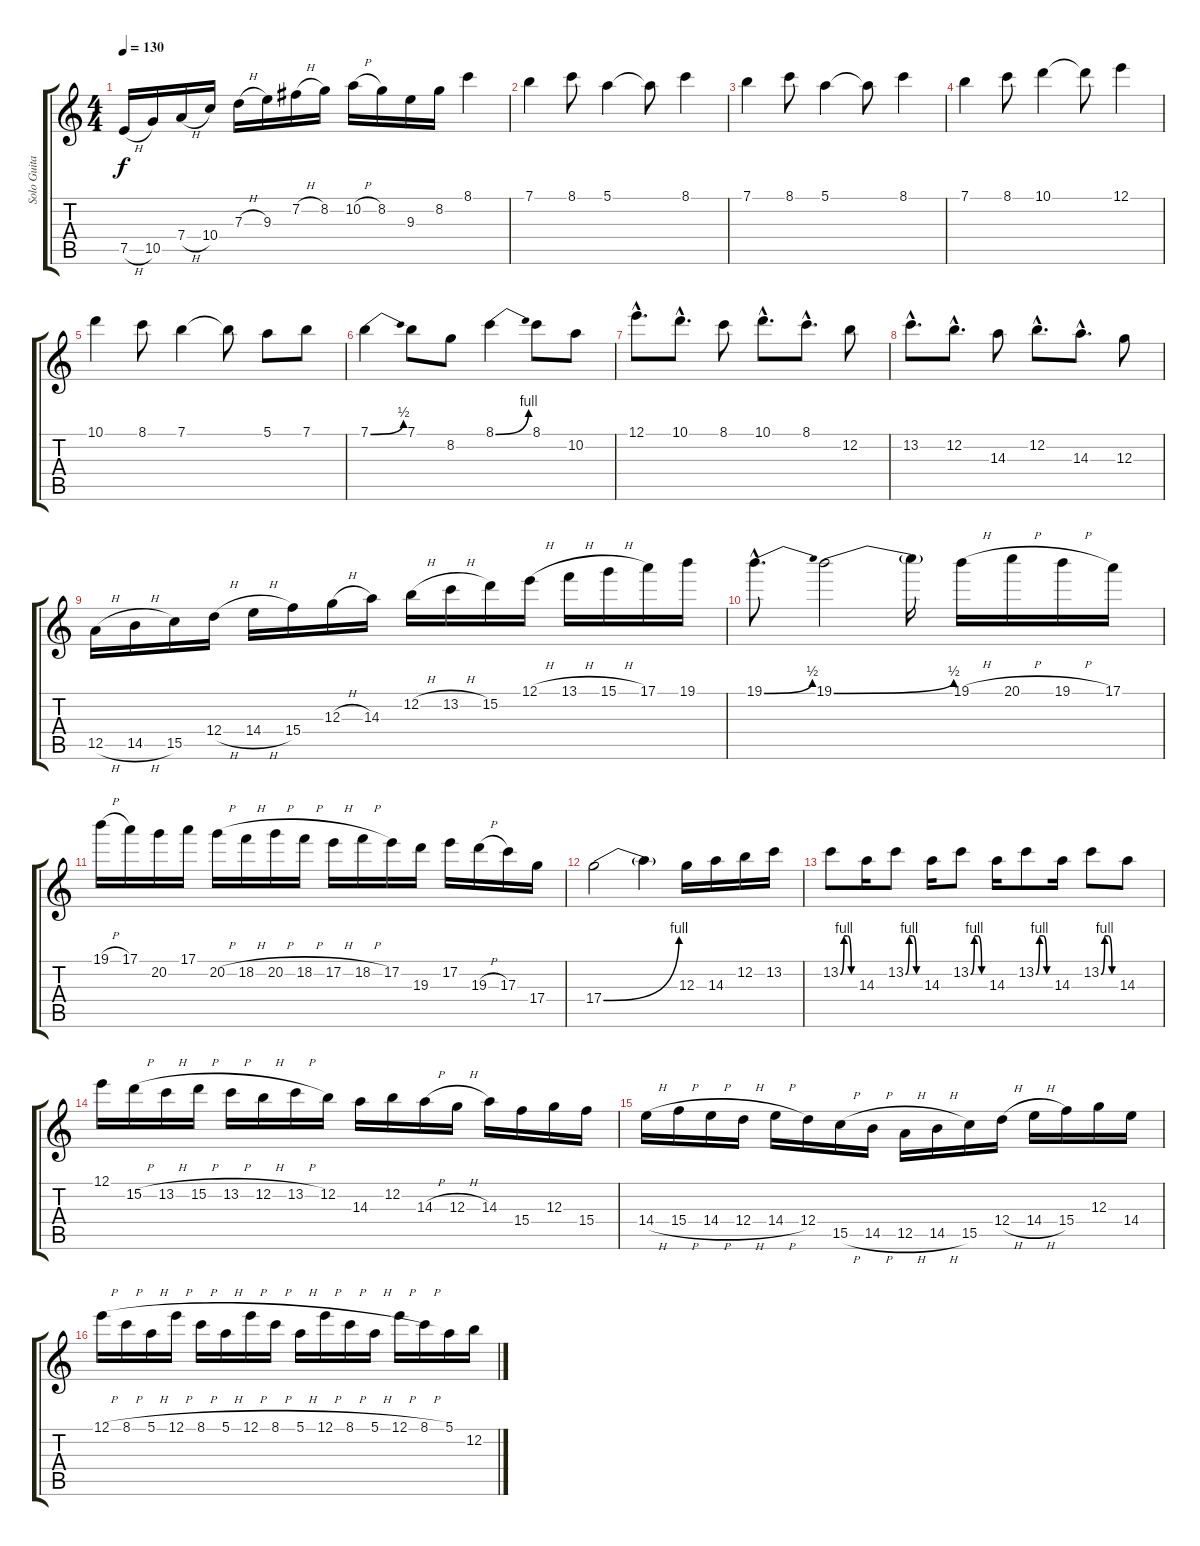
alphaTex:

\track ("Solo Guitar" "Solo Guita") {instrument distortionguitar}
\staff {score tabs}
\tuning (E4 B3 G3 D3 A2 E2) {hide}
\ts (4 4)
\tempo 130
\clef g2
\ks c
7.5{h}.16{dy f} 10.5.16 7.4{h}.16 10.4.16 7.3{h}.16 9.3.16 7.2{h}.16 8.2.16 10.2{h}.16 8.2.16 9.3.16 8.2.16 8.1.4 |
7.1.4 8.1.8 5.1.4 5.1{t}.8 8.1.4 |
7.1.4 8.1.8 5.1.4 5.1{t}.8 8.1.4 |
7.1.4 8.1.8 10.1.4 10.1{t}.8 12.1.4 |
10.1.4 8.1.8 7.1.4 7.1{t}.8 5.1.8 7.1.8 |
7.1{be (bend 0 0 60 2)}.4 7.1.8 8.2.8 8.1{be (bend 0 0 60 4)}.4 8.1.8 10.2.8 |
12.1{hac}.8{d} 10.1{hac}.8{d} 8.1.8 10.1{hac}.8{d} 8.1{hac}.8{d} 12.2.8 |
13.2{hac}.8{d} 12.2{hac}.8{d} 14.3.8 12.2{hac}.8{d} 14.3{hac}.8{d} 12.3.8 |
12.5{h}.16 14.5{h}.16 15.5.16 12.4{h}.16 14.4{h}.16 15.4.16 12.3{h}.16 14.3.16 12.2{h}.16 13.2{h}.16 15.2.16 12.1{h}.16 13.1{h}.16 15.1{h}.16 17.1.16 19.1.16 |
19.1{be (bend 0 0 60 2) hac}.8{d} 19.1{be (bend 0 0 60 2)}.2 19.1{t}.16 19.1{h}.16 20.1{h}.16 19.1{h}.16 17.1.16 |
19.1{h}.16 17.1.16 20.2.16 17.1.16 20.2{h}.16 18.2{h}.16 20.2{h}.16 18.2{h}.16 17.2{h}.16 18.2{h}.16 17.2.16 19.3.16 17.2.16 19.3{h}.16 17.3.16 17.4.16 |
17.4{be (bend 0 0 60 4)}.2 17.4{t}.4 12.3.16 14.3.16 12.2.16 13.2.16 |
13.2{be (custom 0 0 15 4 30 4 45 0 60 0)}.8 14.3.16 13.2{be (custom 0 0 15 4 30 4 45 0 60 0)}.8 14.3.16 13.2{be (custom 0 0 15 4 30 4 45 0 60 0)}.8 14.3.16 13.2{be (custom 0 0 15 4 30 4 45 0 60 0)}.8 14.3.16 13.2{be (custom 0 0 15 4 30 4 45 0 60 0)}.8 14.3.8 |
12.1.16 15.2{h}.16 13.2{h}.16 15.2{h}.16 13.2{h}.16 12.2{h}.16 13.2{h}.16 12.2.16 14.3.16 12.2.16 14.3{h}.16 12.3{h}.16 14.3.16 15.4.16 12.3.16 15.4.16 |
14.4{h}.16 15.4{h}.16 14.4{h}.16 12.4{h}.16 14.4{h}.16 12.4.16 15.5{h}.16 14.5{h}.16 12.5{h}.16 14.5{h}.16 15.5.16 12.4{h}.16 14.4{h}.16 15.4.16 12.3.16 14.4.16 |
12.1{h}.16 8.1{h}.16 5.1{h}.16 12.1{h}.16 8.1{h}.16 5.1{h}.16 12.1{h}.16 8.1{h}.16 5.1{h}.16 12.1{h}.16 8.1{h}.16 5.1{h}.16 12.1{h}.16 8.1{h}.16 5.1.16 12.2.16
